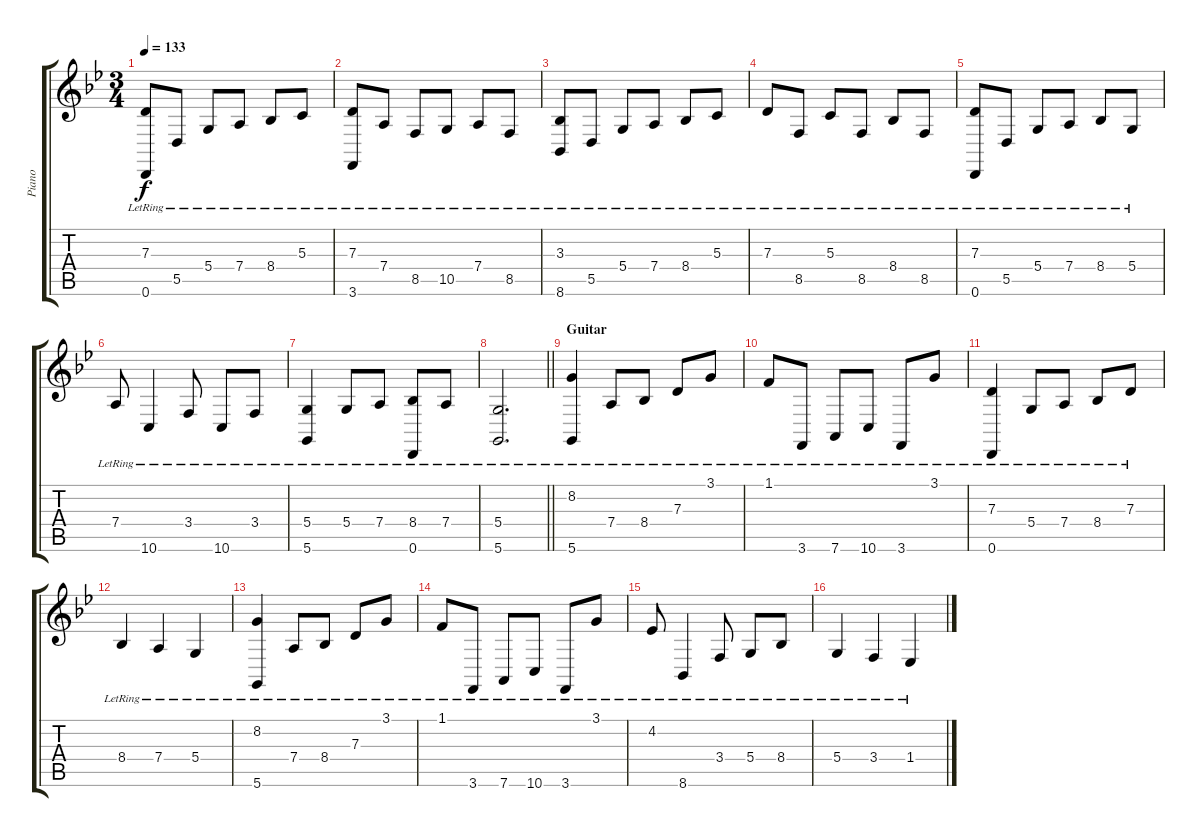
\track ("Piano" "Piano") {instrument acousticgrandpiano}
\staff {score tabs}
\tuning (E4 B3 G3 D3 A2 D2) {hide}
\ts (3 4)
\tempo 133
\clef g2
\ks gminor
(7.3{lr} 0.6{lr}).8{dy f} 5.5{lr}.8 5.4{lr}.8 7.4{lr}.8 8.4{lr}.8 5.3{lr}.8 |
(7.3{lr} 3.6{lr}).8 7.4{lr}.8 8.5{lr}.8 10.5{lr}.8 7.4{lr}.8 8.5{lr}.8 |
(3.3{lr} 8.6{lr}).8 5.5{lr}.8 5.4{lr}.8 7.4{lr}.8 8.4{lr}.8 5.3{lr}.8 |
7.3{lr}.8 8.5{lr}.8 5.3{lr}.8 8.5{lr}.8 8.4{lr}.8 8.5{lr}.8 |
(7.3{lr} 0.6{lr}).8 5.5{lr}.8 5.4{lr}.8 7.4{lr}.8 8.4{lr}.8 5.4{lr}.8 |
7.4{lr}.8 10.6{lr}.4 3.4{lr}.8 10.6{lr}.8 3.4{lr}.8 |
(5.4{lr} 5.6{lr}).4 5.4{lr}.8 7.4{lr}.8 (8.4{lr} 0.6{lr}).8 7.4{lr}.8 |
\barLineRight lightlight
(5.4{lr} 5.6{lr}).2{d} |
\section ("" "Guitar")
(8.2 5.6{lr}).4 7.4{lr}.8 8.4{lr}.8 7.3{lr}.8 3.1{lr}.8 |
1.1{lr}.8 3.6{lr}.8 7.6{lr}.8 10.6{lr}.8 3.6{lr}.8 3.1{lr}.8 |
(7.3{lr} 0.6{lr}).4 5.4{lr}.8 7.4{lr}.8 8.4{lr}.8 7.3{lr}.8 |
8.4{lr}.4 7.4{lr}.4 5.4{lr}.4 |
(8.2 5.6{lr}).4 7.4{lr}.8 8.4{lr}.8 7.3{lr}.8 3.1{lr}.8 |
1.1{lr}.8 3.6{lr}.8 7.6{lr}.8 10.6{lr}.8 3.6{lr}.8 3.1{lr}.8 |
4.2{lr}.8 8.6{lr}.4 3.4{lr}.8 5.4{lr}.8 8.4{lr}.8 |
5.4{lr}.4 3.4{lr}.4 1.4{lr}.4
